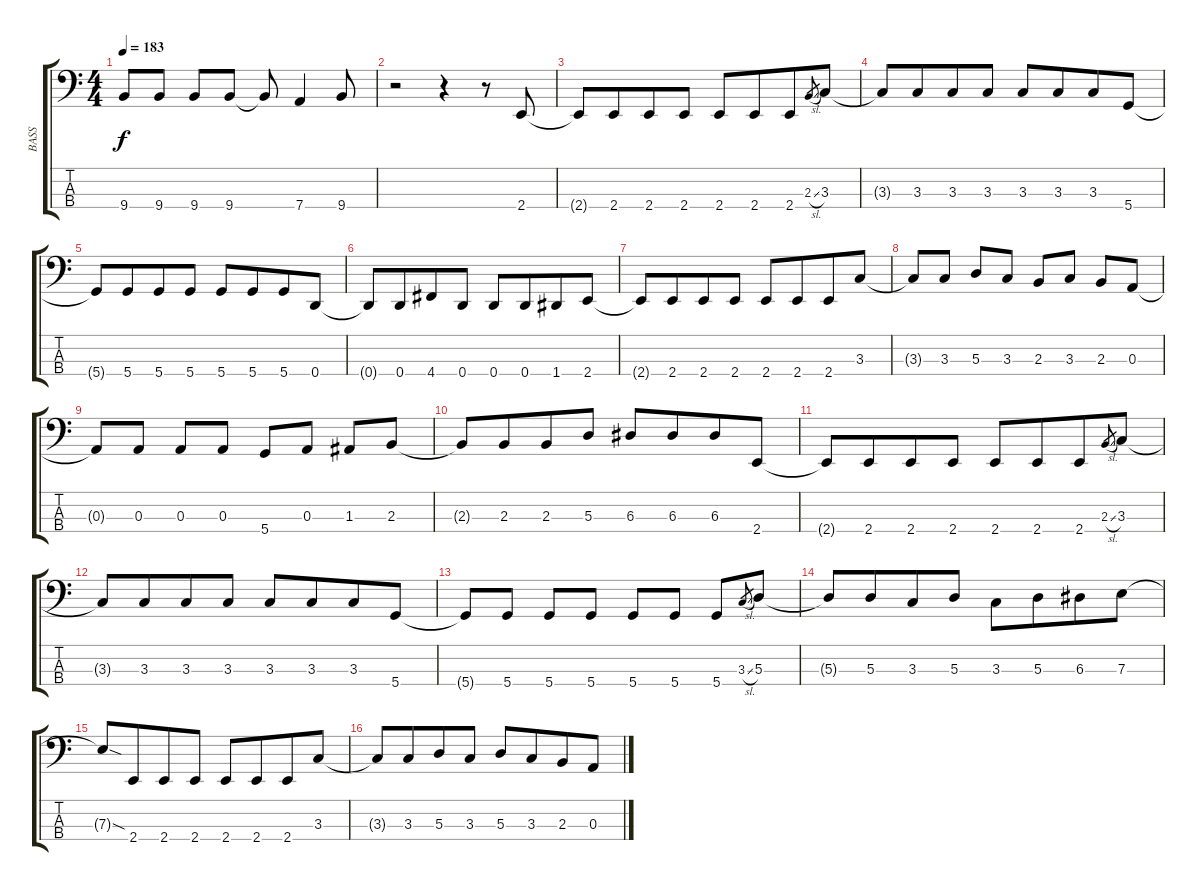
\track ("BASS" "BASS") {instrument electricbassfinger}
\staff {score tabs}
\tuning (G2 D2 A1 D1) {hide}
\ts (4 4)
\tempo 183
\clef f4
\ks c
9.4.8{dy f} 9.4.8 9.4.8 9.4.8 9.4{t}.8 7.4.4 9.4.8 |
r.2 r.4 r.8 2.4.8 |
2.4{t}.8 2.4.8{beam merge} 2.4.8 2.4.8 2.4.8 2.4.8{beam merge} 2.4.8 2.3{sl}.8{gr} 3.3.8 |
3.3{t}.8 3.3.8{beam merge} 3.3.8 3.3.8 3.3.8 3.3.8{beam merge} 3.3.8 5.4.8 |
5.4{t}.8 5.4.8{beam merge} 5.4.8 5.4.8 5.4.8 5.4.8{beam merge} 5.4.8 0.4.8 |
0.4{t}.8 0.4.8{beam merge} 4.4.8 0.4.8 0.4.8 0.4.8{beam merge} 1.4.8 2.4.8 |
2.4{t}.8 2.4.8{beam merge} 2.4.8 2.4.8 2.4.8 2.4.8{beam merge} 2.4.8 3.3.8 |
3.3{t}.8 3.3.8 5.3.8 3.3.8 2.3.8 3.3.8 2.3.8 0.3.8 |
0.3{t}.8 0.3.8 0.3.8 0.3.8 5.4.8 0.3.8 1.3.8 2.3.8 |
2.3{t}.8 2.3.8{beam merge} 2.3.8 5.3.8 6.3.8 6.3.8{beam merge} 6.3.8 2.4.8 |
2.4{t}.8 2.4.8{beam merge} 2.4.8 2.4.8 2.4.8 2.4.8{beam merge} 2.4.8 2.3{sl}.8{gr} 3.3.8 |
3.3{t}.8 3.3.8{beam merge} 3.3.8 3.3.8 3.3.8 3.3.8{beam merge} 3.3.8 5.4.8 |
5.4{t}.8 5.4.8 5.4.8 5.4.8 5.4.8 5.4.8 5.4.8 3.3{sl}.8{gr} 5.3.8 |
5.3{t}.8 5.3.8{beam merge} 3.3.8 5.3.8 3.3.8 5.3.8{beam merge} 6.3.8 7.3.8 |
7.3{sod t}.8 2.4.8{beam merge} 2.4.8 2.4.8 2.4.8 2.4.8{beam merge} 2.4.8 3.3.8 |
3.3{t}.8 3.3.8{beam merge} 5.3.8 3.3.8 5.3.8 3.3.8{beam merge} 2.3.8 0.3.8
